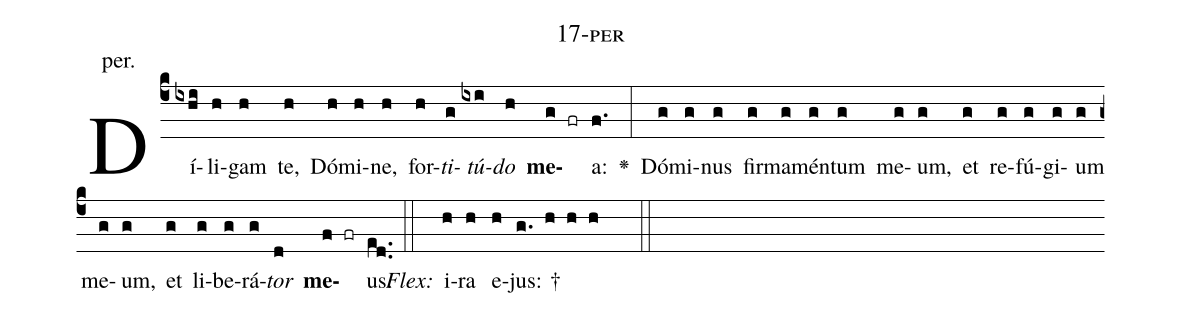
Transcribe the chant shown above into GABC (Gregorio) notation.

name: 17-per;
annotation: per.;
%%
(c4)Dí(ixhi)li(h)gam(h) te,(h) Dó(h)mi(h)ne,(h) for(h)<i>ti</i>(g)<i>tú</i>(ixi)<i>do</i>(h) <b>me</b>(g fr)a:(f.) <v>\greheightstar</v>(:) Dó(g)mi(g)nus(g) fir(g)ma(g)mén(g)tum(g) me(g)um,(g) et(g) re(g)fú(g)gi(g)um(g) me(g)um,(g) et(g) li(g)be(g)rá(g)<i>tor</i>(d) <b>me</b>(f fr)us.(ed..) (::)
<i>Flex:</i>()  i(h)ra(h) e(h)jus: †(g. h h h  ::)

%E(g) u(g) o(g) u(d) a(f) e.(ed..) (::)
